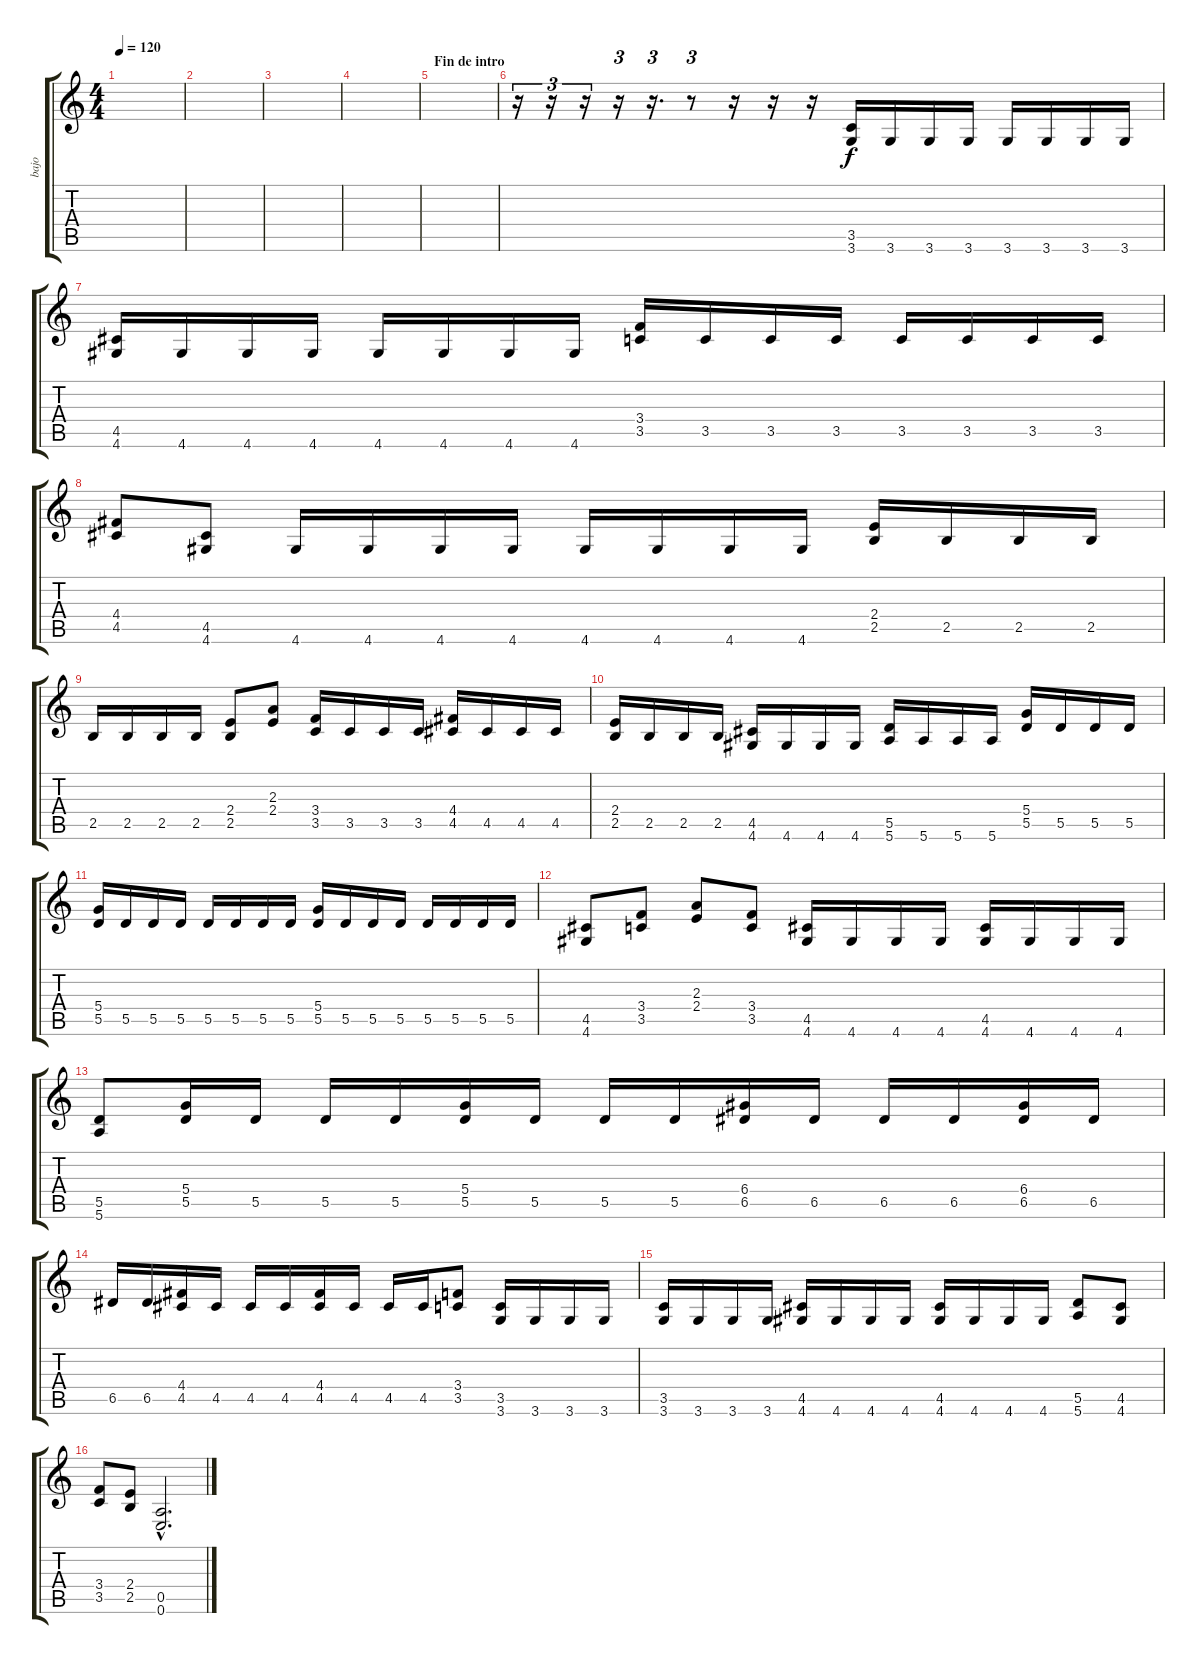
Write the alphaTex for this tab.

\track ("bajo" "bajo") {instrument electricbassfinger}
\staff {score tabs}
\tuning (E4 B3 G3 D3 A2 E2) {hide}
\ts (4 4)
\tempo 120
\clef g2
\ks c
|
|
|
|
\section ("" "Fin de intro")
|
r.16{tu (3 2)} r.16{tu (3 2)} r.16{tu (3 2)} r.16{tu (3 2)} r.16{d tu (3 2)} r.8{tu (3 2)} r.16 r.16 r.16 (3.5 3.6).16 3.6.16 3.6.16 3.6.16 3.6.16 3.6.16 3.6.16 3.6.16 |
(4.5 4.6).16 4.6.16 4.6.16 4.6.16 4.6.16 4.6.16 4.6.16 4.6.16 (3.4 3.5).16 3.5.16 3.5.16 3.5.16 3.5.16 3.5.16 3.5.16 3.5.16 |
(4.4 4.5).8 (4.5 4.6).8 4.6.16 4.6.16 4.6.16 4.6.16 4.6.16 4.6.16 4.6.16 4.6.16 (2.4 2.5).16 2.5.16 2.5.16 2.5.16 |
2.5.16 2.5.16 2.5.16 2.5.16 (2.4 2.5).8 (2.3 2.4).8 (3.4 3.5).16 3.5.16 3.5.16 3.5.16 (4.4 4.5).16 4.5.16 4.5.16 4.5.16 |
(2.4 2.5).16 2.5.16 2.5.16 2.5.16 (4.5 4.6).16 4.6.16 4.6.16 4.6.16 (5.5 5.6).16 5.6.16 5.6.16 5.6.16 (5.4 5.5).16 5.5.16 5.5.16 5.5.16 |
(5.4 5.5).16 5.5.16 5.5.16 5.5.16 5.5.16 5.5.16 5.5.16 5.5.16 (5.4 5.5).16 5.5.16 5.5.16 5.5.16 5.5.16 5.5.16 5.5.16 5.5.16 |
(4.5 4.6).8 (3.4 3.5).8 (2.3 2.4).8 (3.4 3.5).8 (4.5 4.6).16 4.6.16 4.6.16 4.6.16 (4.5 4.6).16 4.6.16 4.6.16 4.6.16 |
(5.5 5.6).8 (5.4 5.5).16 5.5.16 5.5.16 5.5.16 (5.4 5.5).16 5.5.16 5.5.16 5.5.16 (6.4 6.5).16 6.5.16 6.5.16 6.5.16 (6.4 6.5).16 6.5.16 |
6.5.16 6.5.16 (4.4 4.5).16 4.5.16 4.5.16 4.5.16 (4.4 4.5).16 4.5.16 4.5.16 4.5.16 (3.4 3.5).8 (3.5 3.6).16 3.6.16 3.6.16 3.6.16 |
(3.5 3.6).16 3.6.16 3.6.16 3.6.16 (4.5 4.6).16 4.6.16 4.6.16 4.6.16 (4.5 4.6).16 4.6.16 4.6.16 4.6.16 (5.5 5.6).8 (4.5 4.6).8 |
(3.4 3.5).8 (2.4 2.5).8 (0.5{hac} 0.6{hac}).2{d}
